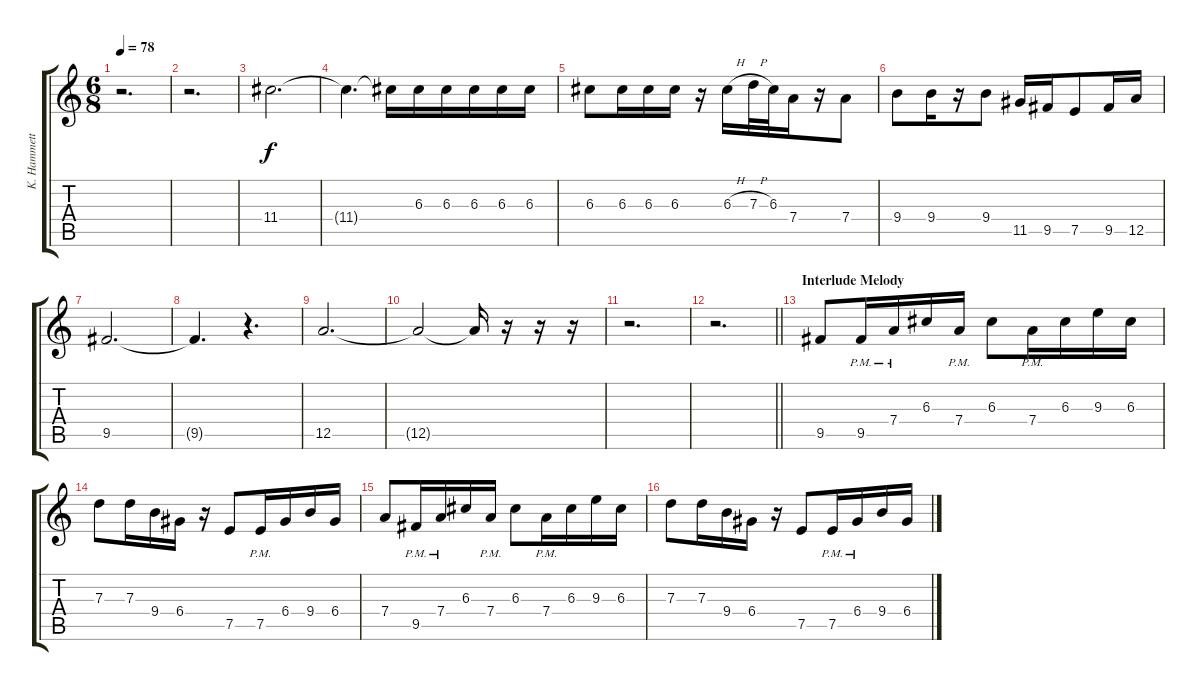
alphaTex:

\track ("K. Hammett (Lead)" "K. Hammett") {instrument distortionguitar}
\staff {score tabs}
\tuning (E4 B3 G3 D3 A2 E2) {hide}
\ts (6 8)
\tempo 78
\clef g2
\ks c
r.2{d dy f} |
r.2{d} |
11.4.2{d} |
11.4{t}.4{d} 11.4{t}.16 6.3.16 6.3.16 6.3.16 6.3.16 6.3.16 |
6.3.8 6.3.16 6.3.16 6.3.16 r.16 6.3{h}.16 7.3{h}.32 6.3.32 7.4.16 r.16 7.4.8 |
9.4.8 9.4.16 r.16 9.4.8 11.5.16 9.5.16 7.5.8 9.5.16 12.5.16 |
9.5.2{d} |
9.5{t}.4{d} r.4{d} |
12.5.2{d} |
12.5{t}.2 12.5{t}.16 r.16 r.16 r.16 |
r.2{d} |
\barLineRight lightlight
r.2{d} |
\section ("" "Interlude Melody")
9.5.8 9.5{pm}.16 7.4{pm}.16 6.3.16 7.4{pm}.16 6.3.8 7.4{pm}.16 6.3.16 9.3.16 6.3.16 |
7.3.8 7.3.16 9.4.16 6.4.16 r.16 7.5.8 7.5{pm}.16 6.4.16 9.4.16 6.4.16 |
7.4.8 9.5{pm}.16 7.4{pm}.16 6.3.16 7.4{pm}.16 6.3.8 7.4{pm}.16 6.3.16 9.3.16 6.3.16 |
7.3.8 7.3.16 9.4.16 6.4.16 r.16 7.5.8 7.5{pm}.16 6.4{pm}.16 9.4.16 6.4.16
